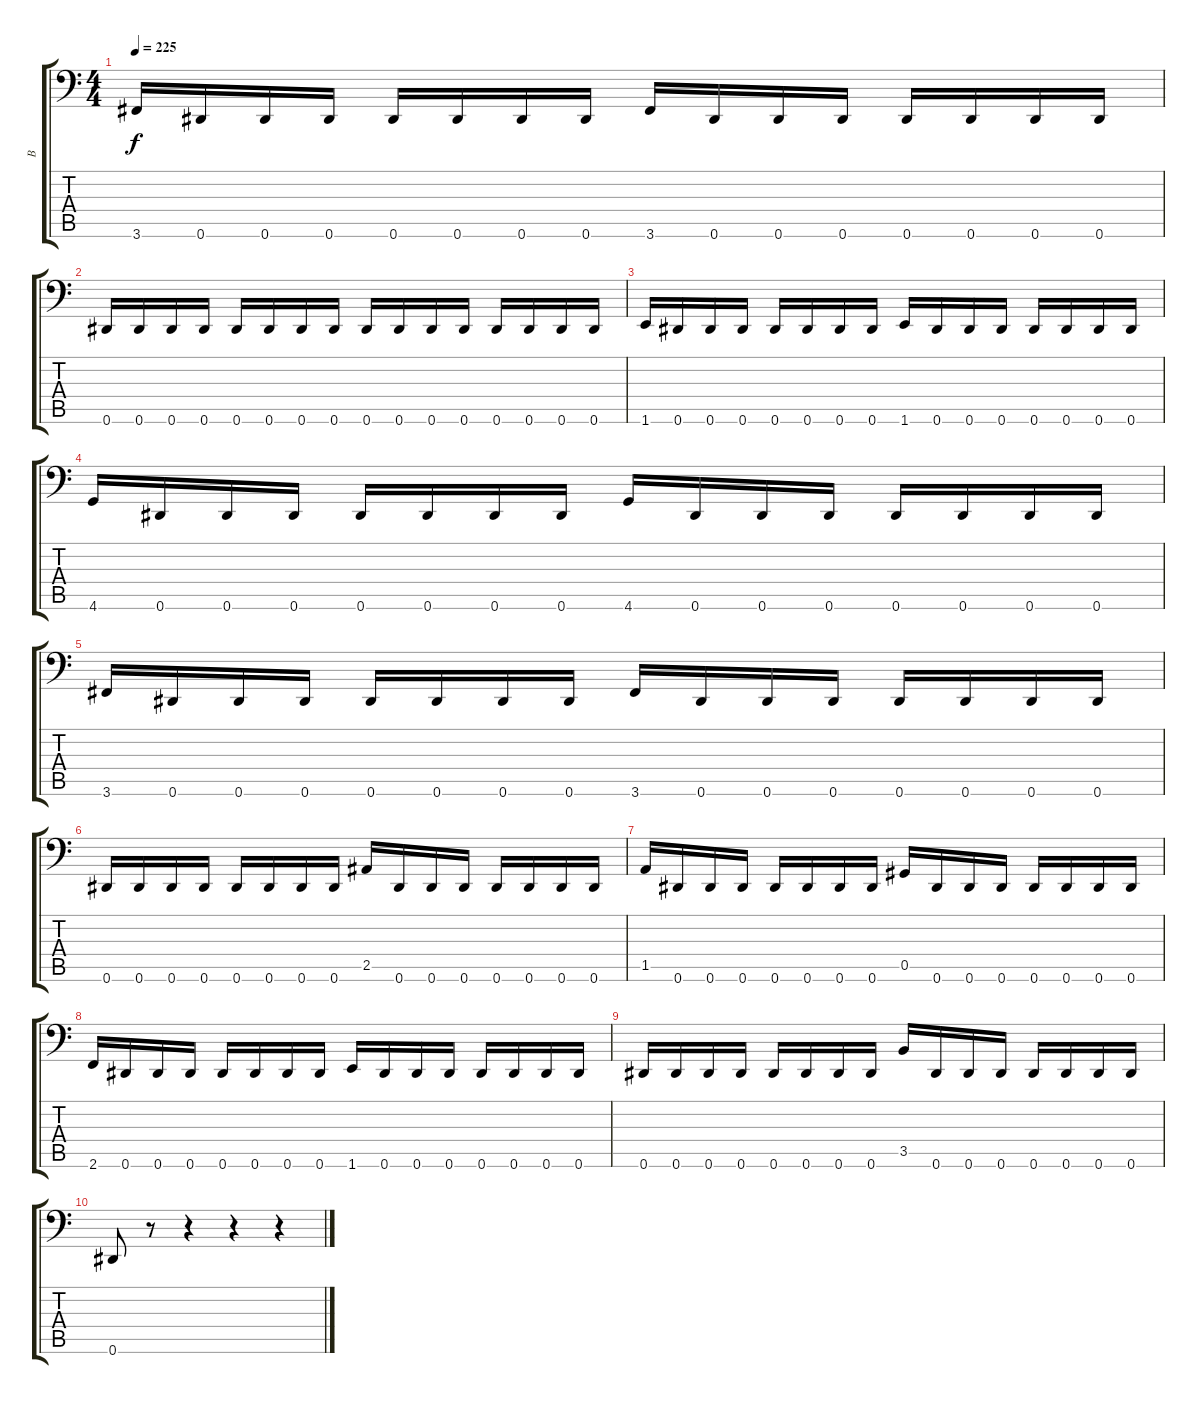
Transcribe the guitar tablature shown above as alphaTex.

\track ("B" "B") {instrument electricbasspick}
\staff {score tabs}
\tuning (Eb3 Bb2 Gb2 Db2 Ab1 Eb1) {hide}
\ts (4 4)
\tempo 225
\clef f4
\ks c
3.6.16{dy f} 0.6.16 0.6.16 0.6.16 0.6.16 0.6.16 0.6.16 0.6.16 3.6.16 0.6.16 0.6.16 0.6.16 0.6.16 0.6.16 0.6.16 0.6.16 |
0.6.16 0.6.16 0.6.16 0.6.16 0.6.16 0.6.16 0.6.16 0.6.16 0.6.16 0.6.16 0.6.16 0.6.16 0.6.16 0.6.16 0.6.16 0.6.16 |
1.6.16 0.6.16 0.6.16 0.6.16 0.6.16 0.6.16 0.6.16 0.6.16 1.6.16 0.6.16 0.6.16 0.6.16 0.6.16 0.6.16 0.6.16 0.6.16 |
4.6.16 0.6.16 0.6.16 0.6.16 0.6.16 0.6.16 0.6.16 0.6.16 4.6.16 0.6.16 0.6.16 0.6.16 0.6.16 0.6.16 0.6.16 0.6.16 |
3.6.16 0.6.16 0.6.16 0.6.16 0.6.16 0.6.16 0.6.16 0.6.16 3.6.16 0.6.16 0.6.16 0.6.16 0.6.16 0.6.16 0.6.16 0.6.16 |
0.6.16 0.6.16 0.6.16 0.6.16 0.6.16 0.6.16 0.6.16 0.6.16 2.5.16 0.6.16 0.6.16 0.6.16 0.6.16 0.6.16 0.6.16 0.6.16 |
1.5.16 0.6.16 0.6.16 0.6.16 0.6.16 0.6.16 0.6.16 0.6.16 0.5.16 0.6.16 0.6.16 0.6.16 0.6.16 0.6.16 0.6.16 0.6.16 |
2.6.16 0.6.16 0.6.16 0.6.16 0.6.16 0.6.16 0.6.16 0.6.16 1.6.16 0.6.16 0.6.16 0.6.16 0.6.16 0.6.16 0.6.16 0.6.16 |
0.6.16 0.6.16 0.6.16 0.6.16 0.6.16 0.6.16 0.6.16 0.6.16 3.5.16 0.6.16 0.6.16 0.6.16 0.6.16 0.6.16 0.6.16 0.6.16 |
0.6.8 r.8 r.4 r.4 r.4
